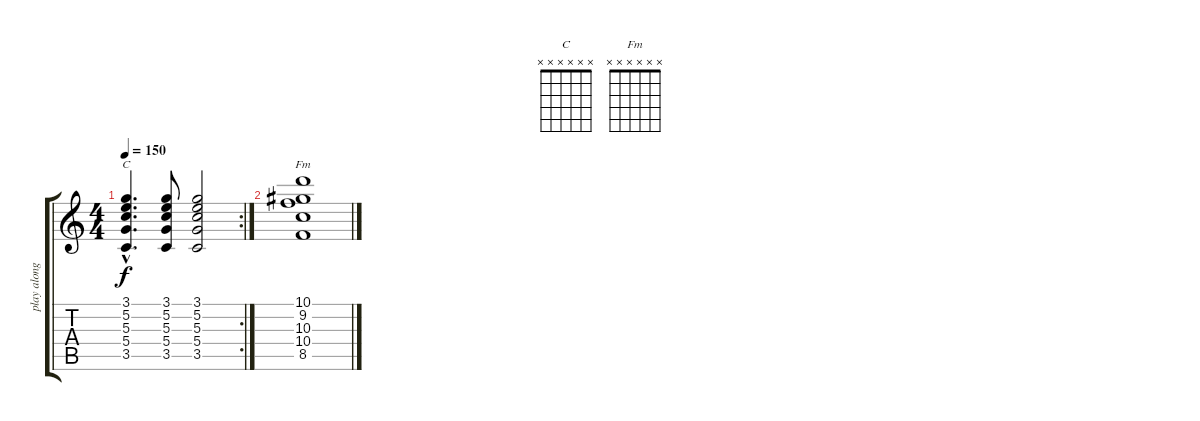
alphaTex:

\track ("play along" "play along") {instrument acousticguitarnylon}
\staff {score tabs}
\tuning (E4 B3 G3 D3 A2 E2) {hide}
\chord ("C" x x x x x x) {firstfret 0}
\chord ("Fm" x x x x x x) {firstfret 0}
\rc 2
\ts (4 4)
\tempo 150
\clef g2
\ks c
(3.1{hac} 5.2{hac} 5.3{hac} 5.4{hac} 3.5{hac}).4{d ch "C" dy f} (3.1 5.2 5.3 5.4 3.5).8 (3.1 5.2 5.3 5.4 3.5).2 |
(10.1 9.2 10.3 10.4 8.5).1{ch "Fm"}
